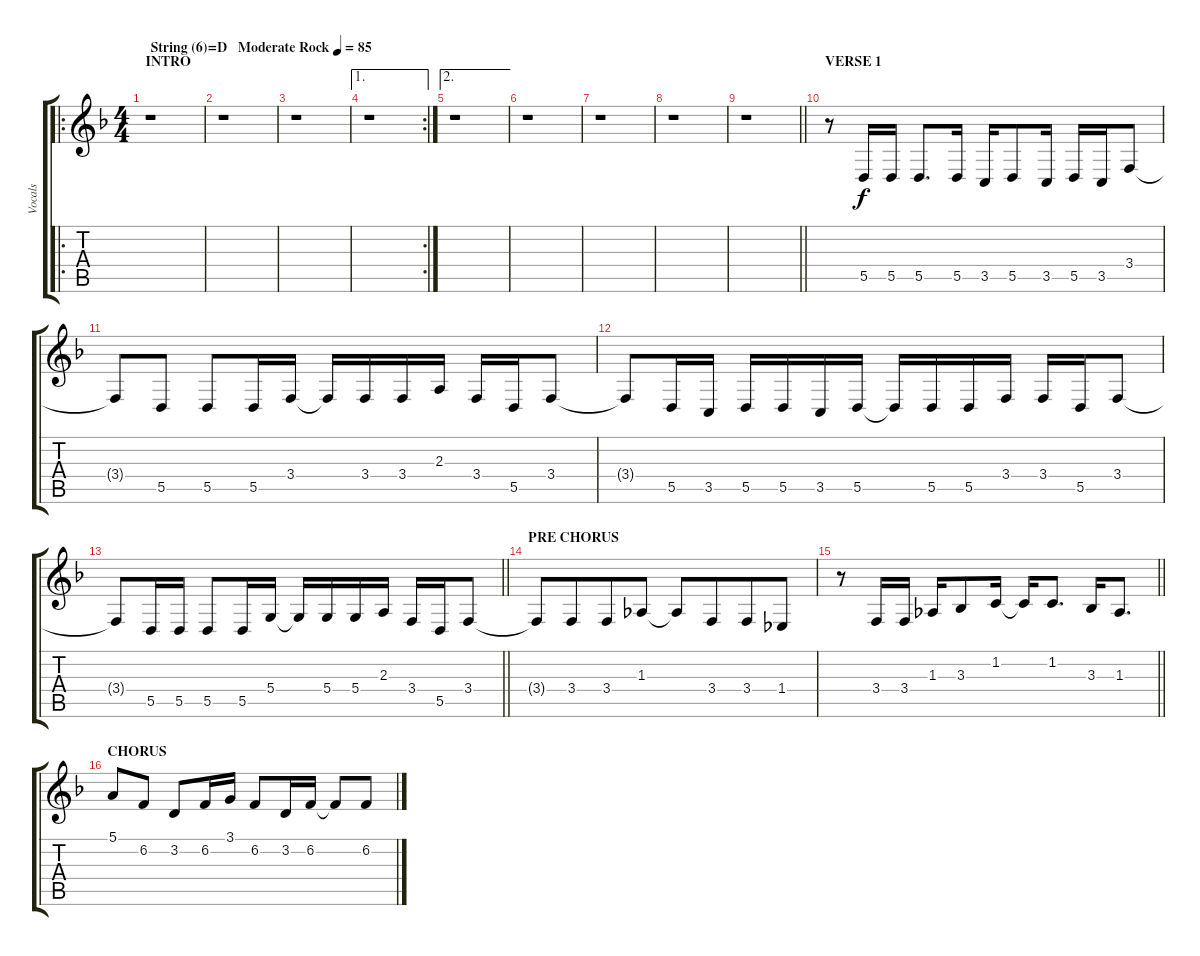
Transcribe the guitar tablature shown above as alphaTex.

\track ("Vocals" "Vocals") {instrument harmonica}
\staff {score tabs}
\tuning (E4 B3 G3 D3 A2 D2) {hide}
\ro
\ts (4 4)
\section ("" "INTRO")
\tempo (85 "String (6)=D   Moderate Rock")
\clef g2
\ks dminor
r.1{dy f instrument harmonica} |
r.1 |
r.1 |
\ae 1
\rc 2
r.1 |
\ae 2
r.1 |
r.1 |
r.1 |
r.1 |
\barLineRight lightlight
r.1 |
\section ("" "VERSE 1")
r.8 5.5.16 5.5.16 5.5.8{d} 5.5.16 3.5.16 5.5.8 3.5.16 5.5.16 3.5.16 3.4.8 |
3.4{t}.8 5.5.8 5.5.8 5.5.16 3.4.16 3.4{t}.16 3.4.16 3.4.16 2.3.16 3.4.16 5.5.16 3.4.8 |
3.4{t}.8 5.5.16 3.5.16 5.5.16 5.5.16 3.5.16 5.5.16 5.5{t}.16 5.5.16 5.5.16 3.4.16 3.4.16 5.5.16 3.4.8 |
\barLineRight lightlight
3.4{t}.8 5.5.16 5.5.16 5.5.8 5.5.16 5.4.16 5.4{t}.16 5.4.16 5.4.16 2.3.16 3.4.16 5.5.16 3.4.8 |
\section ("" "PRE CHORUS")
3.4{t}.8 3.4.8{beam merge} 3.4.8 1.3.8 1.3{t}.8 3.4.8{beam merge} 3.4.8 1.4.8 |
\barLineRight lightlight
r.8 3.4.16 3.4.16 1.3.16 3.3.8 1.2.16 1.2{t}.16 1.2.8{d} 3.3.16 1.3.8{d} |
\section ("" "CHORUS")
5.1.8 6.2.8 3.2.8 6.2.16 3.1.16 6.2.8 3.2.16 6.2.16 6.2{t}.8 6.2.8
